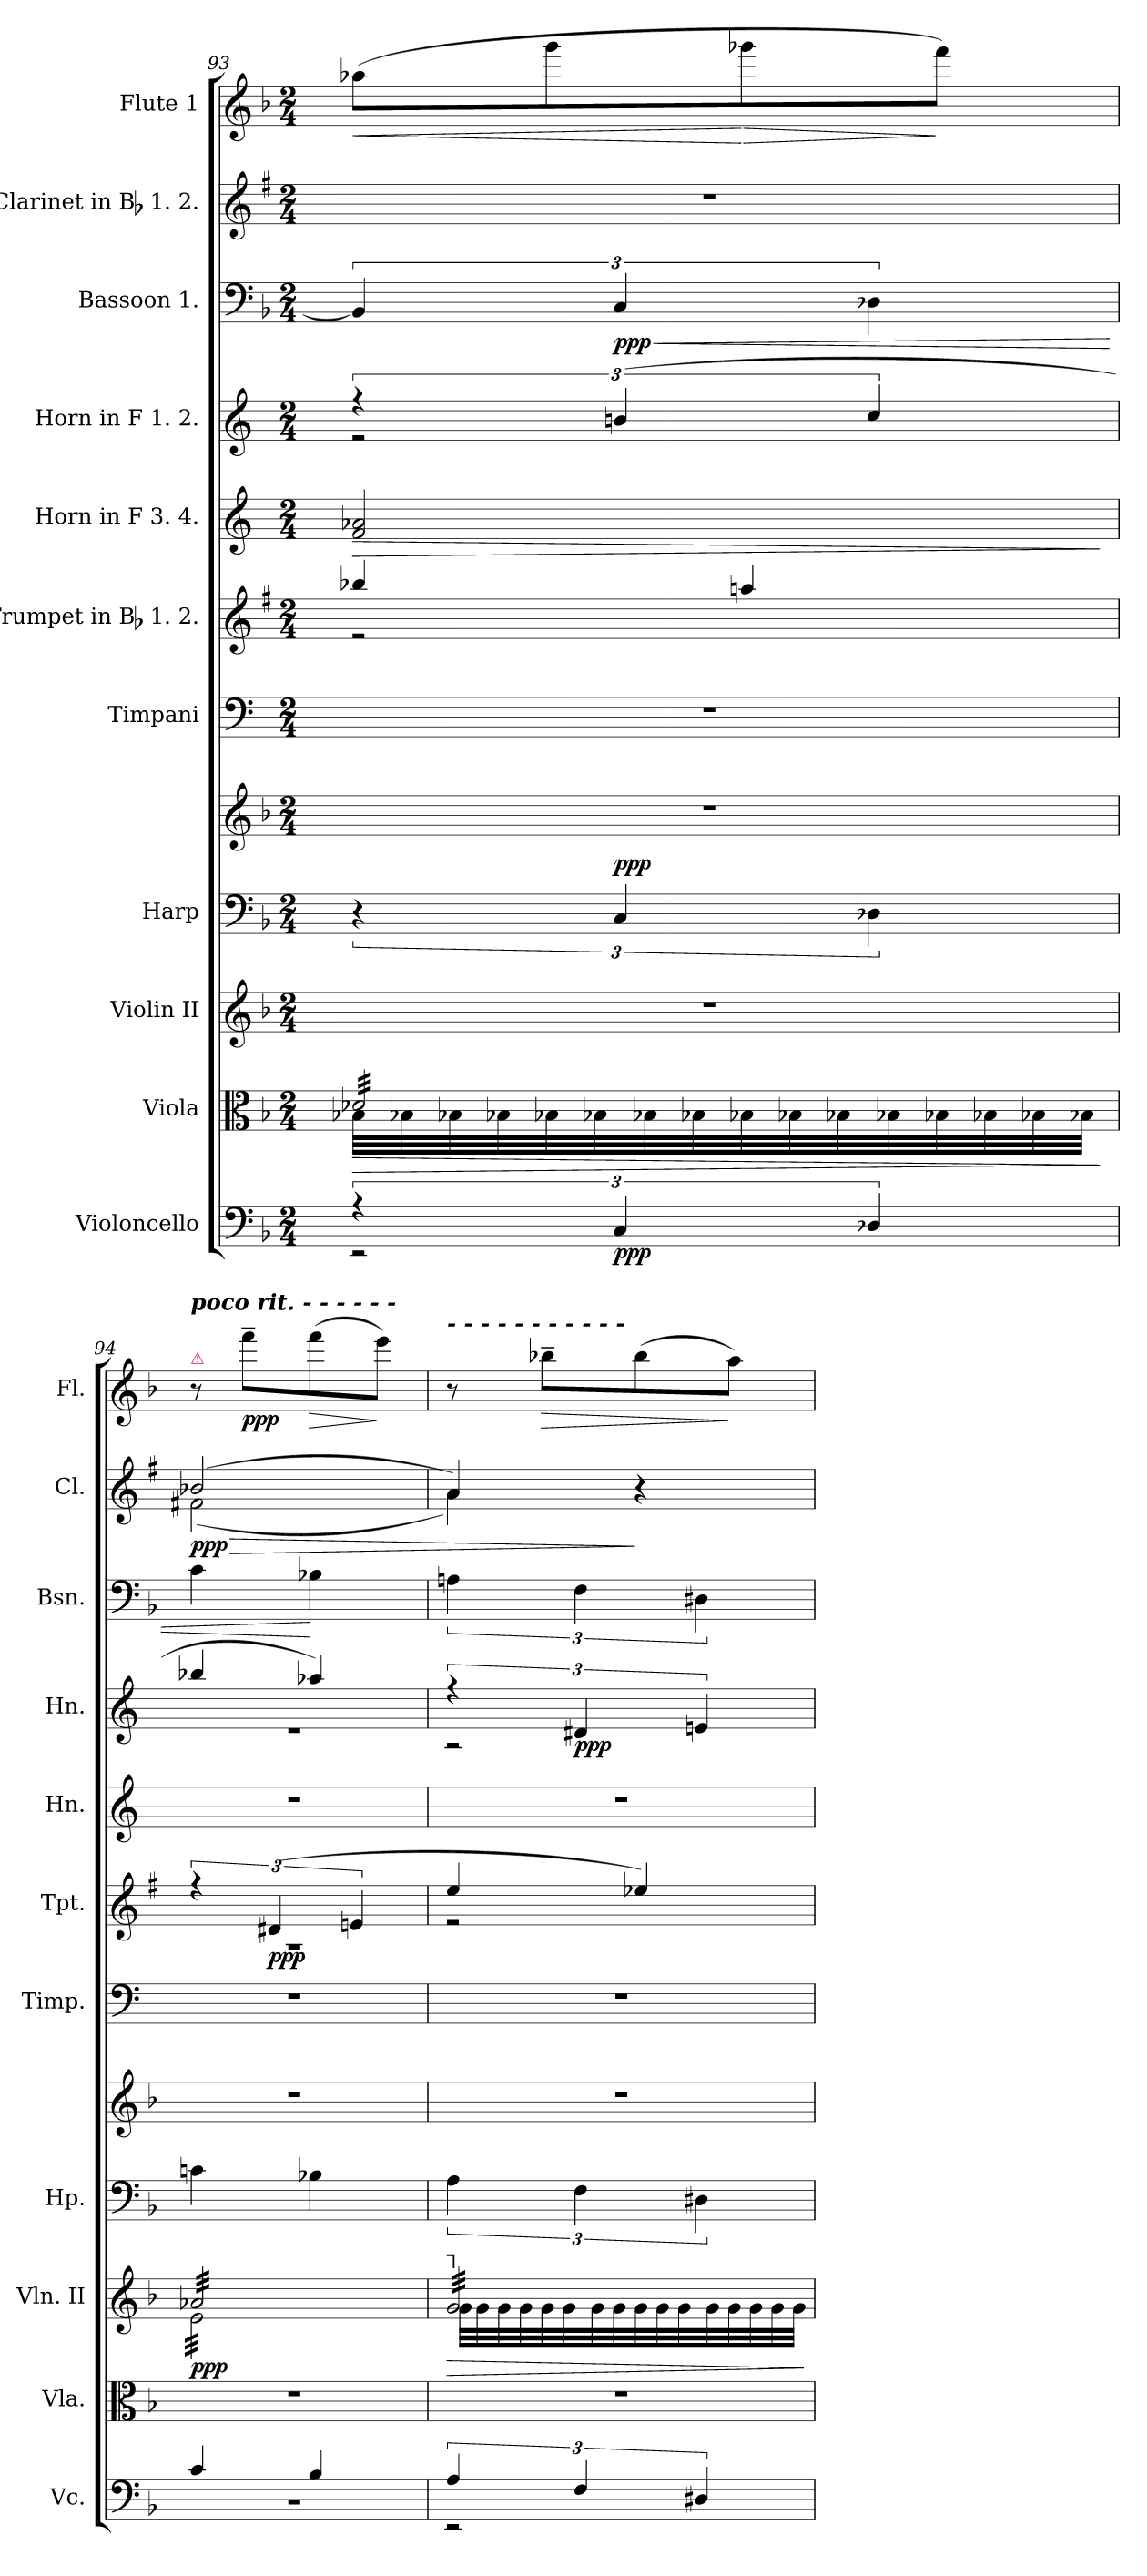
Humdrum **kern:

**kern	**dynam	**kern	**dynam	**kern	**dynam	**kern	**kern	**dynam	**kern	**kern	**dynam	**kern	**dynam	**kern	**dynam	**kern	**dynam	**kern	**dynam	**kern	**dynam
*part11	*part11	*part10	*part10	*part9	*part9	*part8	*part8	*part8	*part7	*part6	*part6	*part5	*part5	*part4	*part4	*part3	*part3	*part2	*part2	*part1	*part1
*staff12	*staff12	*staff11	*staff11	*staff10	*staff10	*staff9	*staff8	*staff8/9	*staff7	*staff6	*staff6	*staff5	*staff5	*staff4	*staff4	*staff3	*staff3	*staff2	*staff2	*staff1	*staff1
*I"Violoncello	*	*I"Viola	*	*I"Violin II	*	*I"Harp	*	*	*I"Timpani	*I"Trumpet in Bb 1. 2.	*	*I"Horn in F 3. 4.	*	*I"Horn in F 1. 2.	*	*I"Bassoon 1.	*	*I"Clarinet in Bb 1. 2.	*	*I"Flute 1	*
*I'Vc.	*	*I'Vla.	*	*I'Vln. II	*	*I'Hp.	*	*	*I'Timp.	*I'Tpt.	*	*I'Hn.	*	*I'Hn.	*	*I'Bsn.	*	*I'Cl.	*	*I'Fl.	*
*clefF4	*	*clefC3	*	*clefG2	*	*clefF4	*clefG2	*	*clefF4	*clefG2	*	*clefG2	*	*clefG2	*	*clefF4	*	*clefG2	*	*clefG2	*
*	*	*	*	*	*	*	*	*	*	*ITrd1c2	*	*ITrd4c7	*	*ITrd4c7	*	*	*	*ITrd1c2	*	*	*
*k[b-]	*	*k[b-]	*	*k[b-]	*	*k[b-]	*k[b-]	*	*k[]	*k[b-]	*	*k[b-]	*	*k[b-]	*	*k[b-]	*	*k[b-]	*	*k[b-]	*
*F:	*	*F:	*	*F:	*	*F:	*F:	*	*C:	*F:	*	*F:	*	*F:	*	*F:	*	*F:	*	*F:	*
*M2/4	*	*M2/4	*	*M2/4	*	*M2/4	*M2/4	*	*M2/4	*M2/4	*	*M2/4	*	*M2/4	*	*M2/4	*	*M2/4	*	*M2/4	*
=93	=93	=93	=93	=93	=93	=93	=93	=93	=93	=93	=93	=93	=93	=93	=93	=93	=93	=93	=93	=93	=93
*^	*	*^	*	*	*	*	*	*	*	*	*	*	*	*	*	*	*	*	*	*	*
!	!	!	!LO:TX:a:t=┐	!	!	!	!	!	!	!	!	!	!	!	!	!	!	!	!	!	!	!	!
!	!	!	!	!	!LO:HP:b	!	!	!	!	!	!	!	!	!	!LO:HP:b	!	!	!	!	!	!	!	!LO:HP:b
*	*	*	*	*	*	*	*	*	*^	*	*	*^	*	*	*	*^	*	*	*	*	*	*	*
*	*	*	*tremolo	*	*	*	*	*	*	*	*	*	*	*	*	*	*	*	*	*	*	*	*	*	*	*
6r	2r	.	32d-XLLL	32B-XLLL	>	2r	.	6r	2r	6ryy	.	2r	4aa-X	2re	.	2B- 2d-X	>	6r	2re	.	6BB-]	.	2r	.	(8aa-XL	<
.	.	.	32d-X	32B-X	.	.	.	.	.	.	.	.	.	.	.	.	.	.	.	.	.	.	.	.	.	.
.	.	.	32d-X	32B-X	.	.	.	.	.	.	.	.	.	.	.	.	.	.	.	.	.	.	.	.	.	.
.	.	.	32d-X	32B-X	.	.	.	.	.	.	.	.	.	.	.	.	.	.	.	.	.	.	.	.	.	.
.	.	.	32d-X	32B-X	.	.	.	.	.	.	.	.	.	.	.	.	.	.	.	.	.	.	.	.	8ggg	.
.	.	.	32d-X	32B-X	.	.	.	.	.	.	.	.	.	.	.	.	.	.	.	.	.	.	.	.	.	.
!	!	!	!	!	!	!	!	!	!	!	!	!	!	!	!	!	!	!	!	!	!	!LO:HP:b	!	!	!	!
6C	.	ppp	.	.	.	.	.	6C	.	3ryy	ppp	.	.	.	.	.	.	(6en	.	.	6C	< ppp	.	.	.	.
.	.	.	32d-X	32B-X	.	.	.	.	.	.	.	.	.	.	.	.	.	.	.	.	.	.	.	.	.	.
.	.	.	32d-X	32B-X	.	.	.	.	.	.	.	.	.	.	.	.	.	.	.	.	.	.	.	.	.	.
!	!	!	!	!	!	!	!	!	!	!	!	!	!	!	!	!	!	!	!	!	!	!	!	!	!	!LO:HP:n=1:b
.	.	.	32d-X	32B-X	.	.	.	.	.	.	.	.	4ggn	.	.	.	.	.	.	.	.	.	.	.	8ggg-X	[ >
.	.	.	32d-X	32B-X	.	.	.	.	.	.	.	.	.	.	.	.	.	.	.	.	.	.	.	.	.	.
.	.	.	32d-X	32B-X	.	.	.	.	.	.	.	.	.	.	.	.	.	.	.	.	.	.	.	.	.	.
6D-X	.	.	.	.	.	.	.	6D-X	.	.	.	.	.	.	.	.	.	6f	.	.	6D-X	.	.	.	.	.
.	.	.	32d-X	32B-X	.	.	.	.	.	.	.	.	.	.	.	.	.	.	.	.	.	.	.	.	.	.
.	.	.	32d-X	32B-X	.	.	.	.	.	.	.	.	.	.	.	.	.	.	.	.	.	.	.	.	8fffJ)	]
.	.	.	32d-X	32B-X	.	.	.	.	.	.	.	.	.	.	.	.	.	.	.	.	.	.	.	.	.	.
.	.	.	32d-X	32B-X	.	.	.	.	.	.	.	.	.	.	.	.	.	.	.	.	.	.	.	.	.	.
.	.	.	32d-XJJJ	32B-XJJJ	.	.	.	.	.	.	.	.	.	.	.	.	.	.	.	.	.	.	.	.	.	.
*	*	*	*Xtremolo	*	*	*	*	*	*	*	*	*	*	*	*	*	*	*	*	*	*	*	*	*	*	*
*v	*v	*	*	*	*	*	*	*	*	*	*	*	*v	*v	*	*	*	*v	*v	*	*	*	*	*	*	*
*	*	*v	*v	*	*	*	*	*	*	*	*	*	*	*	*	*	*	*	*	*	*	*	*
.	.	.	]	.	.	.	.	.	.	.	.	.	.	]	.	.	.	.	.	.	.	.
=94	=94	=94	=94	=94	=94	=94	=94	=94	=94	=94	=94	=94	=94	=94	=94	=94	=94	=94	=94	=94	=94	=94
*^	*	*	*	*^	*	*	*	*	*	*	*^	*	*	*	*^	*	*	*	*^	*	*	*
!	!	!	!	!	!	!	!	!	!	!	!	!	!	!	!	!	!	!	!	!	!	!	!	!	!	!LO:TX:a:Bi:t=poco rit. - - - - - -	!
!	!	!	!	!	!	!	!	!	!	!	!	!	!	!	!	!	!	!	!	!	!	!	!	!	!	!LO:TX:a:color=crimson:t=⚠	!
!	!	!	!	!	!LO:TX:a:t=am Steg - - - - - - -	!	!	!	!	!	!	!	!	!	!	!	!	!	!	!	!	!	!	!	!	!	!
!	!	!	!	!	!	!	!	!	!	!	!	!	!	!	!	!	!	!	!	!	!	!	!	!	!LO:HP:b	!	!
*	*	*	*	*	*	*	*	*	*v	*v	*	*	*	*	*	*	*	*	*	*	*	*	*	*	*	*	*
*	*	*	*	*	*tremolo	*	*	*	*	*	*	*	*	*	*	*	*	*	*	*	*	*	*	*	*	*
4c	2r	.	2r	.	32a-XLLL	32eLLL	ppp	4cn	2r	.	2r	6r	2rA	.	2r	.	4ee-X	2re	.	4c	.	(2a-X	(2en	> ppp	8r	.
.	.	.	.	.	32a-X	32e	.	.	.	.	.	.	.	.	.	.	.	.	.	.	.	.	.	.	.	.
.	.	.	.	.	32a-X	32e	.	.	.	.	.	.	.	.	.	.	.	.	.	.	.	.	.	.	.	.
.	.	.	.	.	32a-X	32e	.	.	.	.	.	.	.	.	.	.	.	.	.	.	.	.	.	.	.	.
.	.	.	.	.	32a-X	32e	.	.	.	.	.	.	.	.	.	.	.	.	.	.	.	.	.	.	8fff~L	ppp
.	.	.	.	.	32a-X	32e	.	.	.	.	.	.	.	.	.	.	.	.	.	.	.	.	.	.	.	.
.	.	.	.	.	.	.	.	.	.	.	.	(6c#X	.	ppp	.	.	.	.	.	.	.	.	.	.	.	.
.	.	.	.	.	32a-X	32e	.	.	.	.	.	.	.	.	.	.	.	.	.	.	.	.	.	.	.	.
.	.	.	.	.	32a-X	32e	.	.	.	.	.	.	.	.	.	.	.	.	.	.	.	.	.	.	.	.
!	!	!	!	!	!	!	!	!	!	!	!	!	!	!	!	!	!	!	!	!	!	!	!	!	!	!LO:HP:b
4B-	.	.	.	.	32a-X	32e	.	4B-X	.	.	.	.	.	.	.	.	4dd-X)	.	.	4B-X	[	.	.	.	(8fff	>
.	.	.	.	.	32a-X	32e	.	.	.	.	.	.	.	.	.	.	.	.	.	.	.	.	.	.	.	.
.	.	.	.	.	32a-X	32e	.	.	.	.	.	.	.	.	.	.	.	.	.	.	.	.	.	.	.	.
.	.	.	.	.	.	.	.	.	.	.	.	6dn	.	.	.	.	.	.	.	.	.	.	.	.	.	.
.	.	.	.	.	32a-X	32e	.	.	.	.	.	.	.	.	.	.	.	.	.	.	.	.	.	.	.	.
.	.	.	.	.	32a-X	32e	.	.	.	.	.	.	.	.	.	.	.	.	.	.	.	.	.	.	8eeeJ)	]
.	.	.	.	.	32a-X	32e	.	.	.	.	.	.	.	.	.	.	.	.	.	.	.	.	.	.	.	.
.	.	.	.	.	32a-X	32e	.	.	.	.	.	.	.	.	.	.	.	.	.	.	.	.	.	.	.	.
.	.	.	.	.	32a-XJJJ	32eJJJ	.	.	.	.	.	.	.	.	.	.	.	.	.	.	.	.	.	.	.	.
=95	=95	=95	=95	=95	=95	=95	=95	=95	=95	=95	=95	=95	=95	=95	=95	=95	=95	=95	=95	=95	=95	=95	=95	=95	=95	=95
!	!	!	!	!	!	!	!	!	!	!	!	!	!	!	!	!	!	!	!	!	!	!	!	!	!LO:TX:a:Bi:t=- - - - - - - - - - -	!
!	!	!	!	!	!LO:TX:a:t=┐	!	!	!	!	!	!	!	!	!	!	!	!	!	!	!	!	!	!	!	!	!
!	!	!LO:HP:b	!	!	!	!	!LO:HP:b	!	!	!	!	!	!	!	!	!	!	!	!	!	!	!	!	!	!	!
6A	2r	>	2r	.	32gLLL	32gLLL	>	6A	2r	.	2r	4dd	2re	.	2r	.	6r	2rA	.	6An	.	4g)	4g)	.	8r	.
.	.	.	.	.	32g	32g	.	.	.	.	.	.	.	.	.	.	.	.	.	.	.	.	.	.	.	.
.	.	.	.	.	32g	32g	.	.	.	.	.	.	.	.	.	.	.	.	.	.	.	.	.	.	.	.
.	.	.	.	.	32g	32g	.	.	.	.	.	.	.	.	.	.	.	.	.	.	.	.	.	.	.	.
!	!	!	!	!	!	!	!	!	!	!	!	!	!	!	!	!	!	!	!	!	!	!	!	!	!	!LO:HP:b
.	.	.	.	.	32g	32g	.	.	.	.	.	.	.	.	.	.	.	.	.	.	.	.	.	.	8bb-X~L	>
.	.	.	.	.	32g	32g	.	.	.	.	.	.	.	.	.	.	.	.	.	.	.	.	.	.	.	.
6F	.	.	.	.	.	.	.	6F	.	.	.	.	.	.	.	.	6G#X	.	ppp	6F	.	.	.	.	.	.
.	.	.	.	.	32g	32g	.	.	.	.	.	.	.	.	.	.	.	.	.	.	.	.	.	.	.	.
.	.	.	.	.	32g	32g	.	.	.	.	.	.	.	.	.	.	.	.	.	.	.	.	.	.	.	.
.	.	.	.	.	32g	32g	.	.	.	.	.	4dd-X)	.	.	.	.	.	.	.	.	.	4r	4ryy	]	(8bb-	.
.	.	.	.	.	32g	32g	.	.	.	.	.	.	.	.	.	.	.	.	.	.	.	.	.	.	.	.
.	.	.	.	.	32g	32g	.	.	.	.	.	.	.	.	.	.	.	.	.	.	.	.	.	.	.	.
6D#X	.	.	.	.	.	.	.	6D#X	.	.	.	.	.	.	.	.	6An	.	.	6D#X	.	.	.	.	.	.
.	.	.	.	.	32g	32g	.	.	.	.	.	.	.	.	.	.	.	.	.	.	.	.	.	.	.	.
.	.	.	.	.	32g	32g	.	.	.	.	.	.	.	.	.	.	.	.	.	.	.	.	.	.	8aaJ)	]
.	.	.	.	.	32g	32g	.	.	.	.	.	.	.	.	.	.	.	.	.	.	.	.	.	.	.	.
.	.	.	.	.	32g	32g	.	.	.	.	.	.	.	.	.	.	.	.	.	.	.	.	.	.	.	.
.	.	.	.	.	32gJJJ	32gJJJ	.	.	.	.	.	.	.	.	.	.	.	.	.	.	.	.	.	.	.	.
*	*	*	*	*	*Xtremolo	*	*	*	*	*	*	*	*	*	*	*	*	*	*	*	*	*	*	*	*	*
*v	*v	*	*	*	*v	*v	*	*	*	*	*	*v	*v	*	*	*	*v	*v	*	*	*	*v	*v	*	*	*
*	*	*	*	*	*	*	*	*	*	*	*	*	*	*	*	*	*	*	*	*MM26	*
.	]	.	.	.	]	.	.	.	.	.	.	.	.	.	.	.	.	.	.	.	.
=	=	=	=	=	=	=	=	=	=	=	=	=	=	=	=	=	=	=	=	=	=
*-	*-	*-	*-	*-	*-	*-	*-	*-	*-	*-	*-	*-	*-	*-	*-	*-	*-	*-	*-	*-	*-
